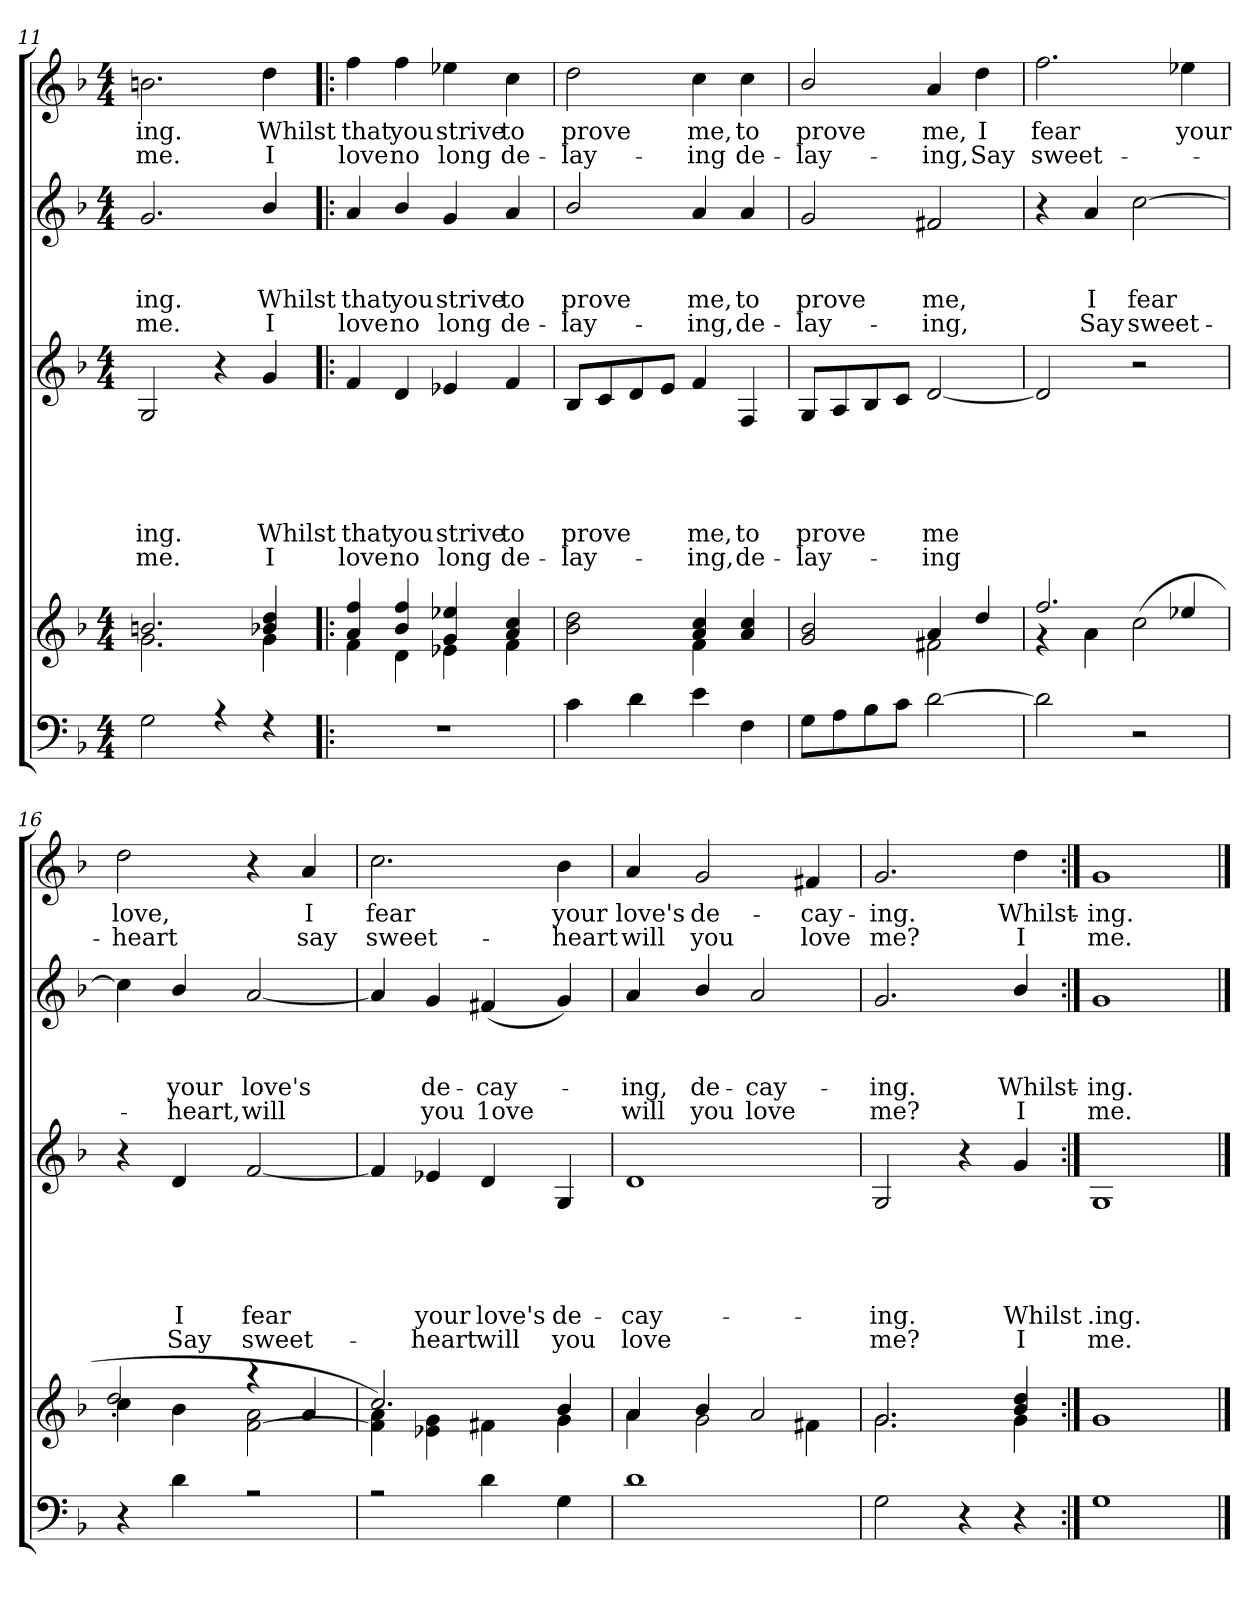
**kern	**kern	**kern	**text	**text	**text	**text	**text	**text	**kern	**text	**text	**text	**text	**kern	**text	**text
*part4	*part4	*part3	*part3	*part3	*part3	*part3	*part3	*part3	*part2	*part2	*part2	*part2	*part2	*part1	*part1	*part1
*staff5	*staff4	*staff3	*staff3	*staff3	*staff3	*staff3	*staff3	*staff3	*staff2	*staff2	*staff2	*staff2	*staff2	*staff1	*staff1	*staff1
*clefF4	*clefG2	*clefG2	*	*	*	*	*	*	*clefG2	*	*	*	*	*clefG2	*	*
*k[b-]	*k[b-]	*k[b-]	*	*	*	*	*	*	*k[b-]	*	*	*	*	*k[b-]	*	*
*F:	*F:	*F:	*	*	*	*	*	*	*F:	*	*	*	*	*F:	*	*
*M4/4	*M4/4	*M4/4	*	*	*	*	*	*	*M4/4	*	*	*	*	*M4/4	*	*
=11	=11	=11	=11	=11	=11	=11	=11	=11	=11	=11	=11	=11	=11	=11	=11	=11
*	*^	*	*	*	*	*	*	*	*	*	*	*	*	*	*	*
*	*	*^	*	*	*	*	*	*	*	*	*	*	*	*	*	*	*
!	!	!	!	!	!	!	!	!	!LO:LY:b	!LO:LY:b	!	!	!	!LO:LY:b	!LO:LY:b	!	!LO:LY:b	!LO:LY:b
2G\	2.g\	2.bn/	1ryy	2G/	.	.	.	.	-ing.	me.	2.g/	.	.	-ing.	me.	2.bn\	-ing.	me.
4rA	.	.	.	4r	.	.	.	.	.	.	.	.	.	.	.	.	.	.
!	!	!	!	!	!	!	!	!	!LO:LY:b	!LO:LY:b	!	!	!	!LO:LY:b	!LO:LY:b	!	!LO:LY:b	!LO:LY:b
4rF	4g\	4b-X/ 4dd/	.	4g/	.	.	.	.	Whilst	I	4b-/	.	.	Whilst	I	4dd\	Whilst	I
!!LO:LB:g=z
=12!|:	=12!|:	=12!|:	=12!|:	=12!|:	=12!|:	=12!|:	=12!|:	=12!|:	=12!|:	=12!|:	=12!|:	=12!|:	=12!|:	=12!|:	=12!|:	=12!|:	=12!|:	=12!|:
!	!	!	!	!	!	!	!	!	!LO:LY:b	!LO:LY:b	!	!	!	!LO:LY:b	!LO:LY:b	!	!LO:LY:b	!LO:LY:b
1rF	4f\	4a/ 4ff/	1ryy	4f/	.	.	.	.	that	love	4a/	.	.	that	love	4ff\	that	love
!	!	!	!	!	!	!	!	!	!LO:LY:b	!LO:LY:b	!	!	!	!LO:LY:b	!LO:LY:b	!	!LO:LY:b	!LO:LY:b
.	4d\	4b-/ 4ff/	.	4d/	.	.	.	.	you	no	4b-/	.	.	you	no	4ff\	you	no
!	!	!	!	!	!	!	!	!	!LO:LY:b	!LO:LY:b	!	!	!	!LO:LY:b	!LO:LY:b	!	!LO:LY:b	!LO:LY:b
.	4e-i\	4g/ 4ee-i/	.	4e-i/	.	.	.	.	strive	long	4g/	.	.	strive	long	4ee-i\	strive	long
!	!	!	!	!	!	!	!	!	!LO:LY:b	!LO:LY:b	!	!	!	!LO:LY:b	!LO:LY:b	!	!LO:LY:b	!LO:LY:b
.	4f\	4a/ 4cc/	.	4f/	.	.	.	.	to	de-	4a/	.	.	to	de-	4cc\	to	de-
=13	=13	=13	=13	=13	=13	=13	=13	=13	=13	=13	=13	=13	=13	=13	=13	=13	=13	=13
!	!	!	!	!	!	!	!	!	!LO:LY:b	!LO:LY:b	!	!	!	!LO:LY:b	!LO:LY:b	!	!LO:LY:b	!LO:LY:b
4c\	2ryy	2b-\ 2dd\	1ryy	8B-/L	.	.	.	.	prove	-lay-	2b-/	.	.	prove	-lay-	2dd\	prove	-lay-
.	.	.	.	8c/	.	.	.	.	.	.	.	.	.	.	.	.	.	.
4d\	.	.	.	8d/	.	.	.	.	.	.	.	.	.	.	.	.	.	.
.	.	.	.	8e/J	.	.	.	.	.	.	.	.	.	.	.	.	.	.
!	!	!	!	!	!	!	!	!	!LO:LY:b	!LO:LY:b	!	!	!	!LO:LY:b	!LO:LY:b	!	!LO:LY:b	!LO:LY:b
4e\	4f\	4a/ 4cc/	.	4f/	.	.	.	.	me,	-ing,	4a/	.	.	me,	-ing,	4cc\	me,	-ing
!	!	!	!	!	!	!	!	!	!LO:LY:b	!LO:LY:b	!	!	!	!LO:LY:b	!LO:LY:b	!	!LO:LY:b	!LO:LY:b
4F\	4ryy	4a/ 4cc/	.	4F/	.	.	.	.	to	de-	4a/	.	.	to	de-	4cc\	to	de-
=14	=14	=14	=14	=14	=14	=14	=14	=14	=14	=14	=14	=14	=14	=14	=14	=14	=14	=14
!	!	!	!	!	!	!	!	!	!LO:LY:b	!LO:LY:b	!	!	!	!LO:LY:b	!LO:LY:b	!	!LO:LY:b	!LO:LY:b
8G\L	2ryy	2g/ 2b-/	1ryy	8G/L	.	.	.	.	prove	-lay-	2g/	.	.	prove	-lay-	2b-/	prove	-lay-
8A\	.	.	.	8A/	.	.	.	.	.	.	.	.	.	.	.	.	.	.
8B-\	.	.	.	8B-/	.	.	.	.	.	.	.	.	.	.	.	.	.	.
8c\J	.	.	.	8c/J	.	.	.	.	.	.	.	.	.	.	.	.	.	.
!	!	!	!	!	!	!	!	!	!LO:LY:b	!LO:LY:b	!	!	!	!LO:LY:b	!LO:LY:b	!	!LO:LY:b	!LO:LY:b
[>2d\	2f#X\	4a/	.	[<2d/	.	.	.	.	me	-ing	2f#X/	.	.	me,	-ing,	4a/	me,	-ing,
!	!	!	!	!	!	!	!	!	!	!	!	!	!	!	!	!	!LO:LY:b	!LO:LY:b
.	.	4dd/	.	.	.	.	.	.	.	.	.	.	.	.	.	4dd\	I	Say
=15	=15	=15	=15	=15	=15	=15	=15	=15	=15	=15	=15	=15	=15	=15	=15	=15	=15	=15
!	!	!	!	!	!	!	!	!	!	!	!	!	!	!	!	!	!LO:LY:b	!LO:LY:b
2d\]	4rg	2.ff/	1ryy	2d/]	.	.	.	.	.	.	4r	.	.	.	.	2.ff\	fear	sweet-
!	!	!	!	!	!	!	!	!	!	!	!	!	!	!LO:LY:b	!LO:LY:b	!	!	!
.	4a\	.	.	.	.	.	.	.	.	.	4a/	.	.	I	Say	.	.	.
!	!	!	!	!	!	!	!	!	!	!	!	!	!	!LO:LY:b	!LO:LY:b	!	!	!
2r	(<2cc\	.	.	2r	.	.	.	.	.	.	[>2cc\	.	.	fear	sweet-	.	.	.
!	!	!	!	!	!	!	!	!	!	!	!	!	!	!	!	!	!LO:LY:b	!
.	.	4ee-i/	.	.	.	.	.	.	.	.	.	.	.	.	.	4ee-i\	your	.
=16	=16	=16	=16	=16	=16	=16	=16	=16	=16	=16	=16	=16	=16	=16	=16	=16	=16	=16
!	!	!	!	!	!	!	!	!	!	!	!	!	!	!	!	!	!LO:LY:b	!LO:LY:b
4r	4cc\	2dd'</	1ryy	4r	.	.	.	.	.	.	4cc\]	.	.	.	.	2dd\	love,	-heart
!	!	!	!	!	!	!	!	!	!LO:LY:b	!LO:LY:b	!	!	!	!LO:LY:b	!LO:LY:b	!	!	!
4d\	4b-\	.	.	4d/	.	.	.	.	I	Say	4b-/	.	.	your	-heart,	.	.	.
!	!	!	!	!	!	!	!	!	!LO:LY:b	!LO:LY:b	!	!	!	!LO:LY:b	!LO:LY:b	!	!	!
2rA	[<2f\ 2a\	4raa	.	[<2f/	.	.	.	.	fear	sweet-	[<2a/	.	.	love's	will	4r	.	.
!	!	!	!	!	!	!	!	!	!	!	!	!	!	!	!	!	!LO:LY:b	!LO:LY:b
.	.	4a/	.	.	.	.	.	.	.	.	.	.	.	.	.	4a/	I	say
!!LO:PB:g=z
=17	=17	=17	=17	=17	=17	=17	=17	=17	=17	=17	=17	=17	=17	=17	=17	=17	=17	=17
!	!	!	!	!	!	!	!	!	!	!	!	!	!	!	!	!	!LO:LY:b	!LO:LY:b
2rA	4f\] 4a\)	2.cc/	1ryy	4f/]	.	.	.	.	.	.	4a/]	.	.	.	.	2.cc\	fear	sweet-
!	!	!	!	!	!	!	!	!	!LO:LY:b	!LO:LY:b	!	!	!	!LO:LY:b	!LO:LY:b	!	!	!
.	4e-i\ 4g\	.	.	4e-i/	.	.	.	.	your	-heart	4g/	.	.	de-	you	.	.	.
!	!	!	!	!	!	!	!	!	!LO:LY:b	!LO:LY:b	!	!	!	!LO:LY:b	!LO:LY:b	!	!	!
4d\	4f#X\	.	.	4d/	.	.	.	.	love's	will	(<4f#X/	.	.	-cay-	1ove	.	.	.
!	!	!	!	!	!	!	!	!	!LO:LY:b	!LO:LY:b	!	!	!	!	!	!	!LO:LY:b	!LO:LY:b
4G\	4g\	4b-/	.	4G/	.	.	.	.	de-	you	4g/)	.	.	.	.	4b-\	your	-heart
=18	=18	=18	=18	=18	=18	=18	=18	=18	=18	=18	=18	=18	=18	=18	=18	=18	=18	=18
!	!	!	!	!	!	!	!	!	!LO:LY:b	!LO:LY:b	!	!	!	!LO:LY:b	!LO:LY:b	!	!LO:LY:b	!LO:LY:b
1d	4a\	4a/	1ryy	1d	.	.	.	.	-cay-	love	4a/	.	.	-ing,	will	4a/	love's	will
!	!	!	!	!	!	!	!	!	!	!	!	!	!	!LO:LY:b	!LO:LY:b	!	!LO:LY:b	!LO:LY:b
.	2g\	4b-/	.	.	.	.	.	.	.	.	4b-/	.	.	de-	you	2g/	de-	you
!	!	!	!	!	!	!	!	!	!	!	!	!	!	!LO:LY:b	!LO:LY:b	!	!	!
.	.	2a/	.	.	.	.	.	.	.	.	2a/	.	.	-cay-	love	.	.	.
!	!	!	!	!	!	!	!	!	!	!	!	!	!	!	!	!	!LO:LY:b	!LO:LY:b
.	4f#X\	.	.	.	.	.	.	.	.	.	.	.	.	.	.	4f#X/	-cay-	love
=19	=19	=19	=19	=19	=19	=19	=19	=19	=19	=19	=19	=19	=19	=19	=19	=19	=19	=19
!	!	!	!	!	!	!	!	!	!LO:LY:b	!LO:LY:b	!	!	!	!LO:LY:b	!LO:LY:b	!	!LO:LY:b	!LO:LY:b
2G\	2.g\	2.g/	1ryy	2G/	.	.	.	.	-ing.	me?	2.g/	.	.	-ing.	me?	2.g/	-ing.	me?
4r	.	.	.	4r	.	.	.	.	.	.	.	.	.	.	.	.	.	.
!	!	!	!	!	!	!	!	!	!LO:LY:b	!LO:LY:b	!	!	!	!LO:LY:b	!LO:LY:b	!	!LO:LY:b	!LO:LY:b
4r	4g\	4b-/ 4dd/	.	4g/	.	.	.	.	Whilst	I	4b-/	.	.	Whilst-	I	4dd\	Whilst-	I
=20:|!	=20:|!	=20:|!	=20:|!	=20:|!	=20:|!	=20:|!	=20:|!	=20:|!	=20:|!	=20:|!	=20:|!	=20:|!	=20:|!	=20:|!	=20:|!	=20:|!	=20:|!	=20:|!
!	!	!	!	!	!	!	!	!	!LO:LY:b	!LO:LY:b	!	!	!	!LO:LY:b	!LO:LY:b	!	!LO:LY:b	!LO:LY:b
1G	1g	1ryy	1ryy	1G	.	.	.	.	.ing.	me.	1g	.	.	-ing.	me.	1g	-ing.	me.
*	*v	*v	*v	*	*	*	*	*	*	*	*	*	*	*	*	*	*	*
==	==	==	==	==	==	==	==	==	==	==	==	==	==	==	==	==
*-	*-	*-	*-	*-	*-	*-	*-	*-	*-	*-	*-	*-	*-	*-	*-	*-
